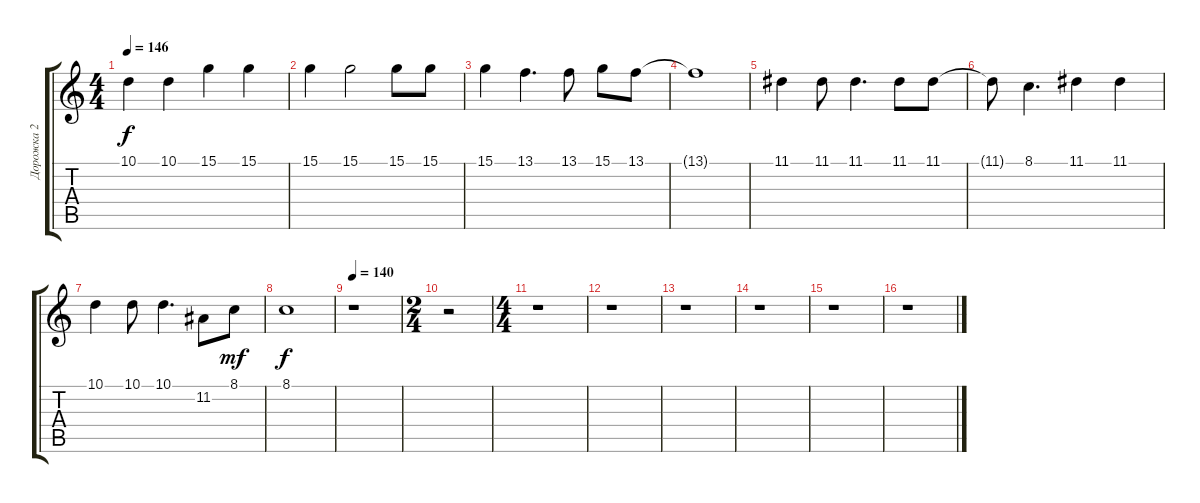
\track ("Дорожка 2" "Дорожка 2") {instrument fx5brightness}
\staff {score tabs}
\tuning (E4 B3 G3 D3 A2 E2) {hide}
\ts (4 4)
\tempo 146
\clef g2
\ks c
10.1.4{dy f} 10.1.4 15.1.4 15.1.4 |
15.1.4 15.1.2 15.1.8 15.1.8 |
15.1.4 13.1.4{d} 13.1.8 15.1.8 13.1.8 |
13.1{t}.1 |
11.1.4 11.1.8 11.1.4{d} 11.1.8 11.1.8 |
11.1{t}.8 8.1.4{d} 11.1.4 11.1.4 |
10.1.4 10.1.8 10.1.4{d} 11.2.8 8.1.8{dy mf} |
8.1.1{dy f} |
\tempo 140
r.1 |
\ts (2 4)
r.2 |
\ts (4 4)
r.1 |
r.1 |
r.1 |
r.1 |
r.1 |
r.1
